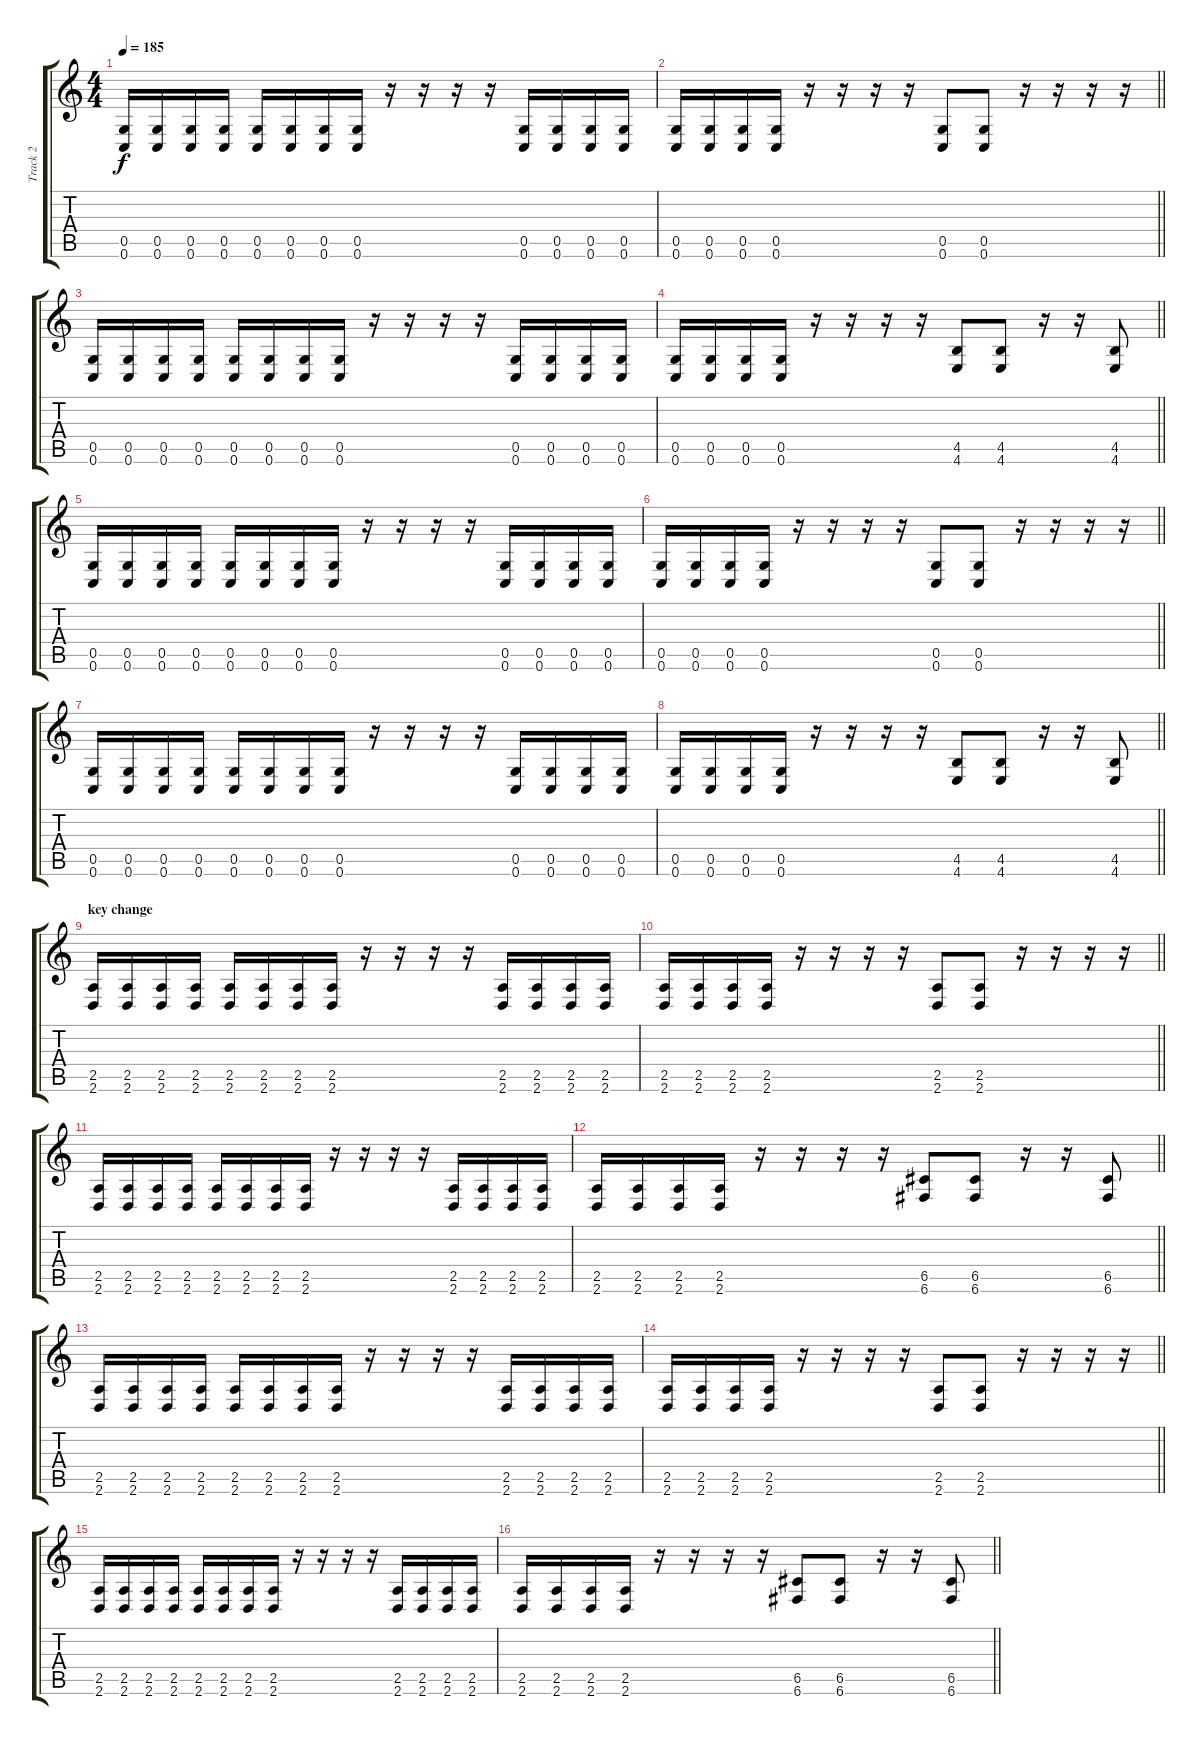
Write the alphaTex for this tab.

\track ("Track 2" "Track 2") {instrument distortionguitar}
\staff {score tabs}
\tuning (D4 A3 F3 C3 G2 C2) {hide}
\ts (4 4)
\tempo 185
\clef g2
\ks c
(0.5 0.6).16{dy f} (0.5 0.6).16 (0.5 0.6).16 (0.5 0.6).16 (0.5 0.6).16 (0.5 0.6).16 (0.5 0.6).16 (0.5 0.6).16 r.16 r.16 r.16 r.16 (0.5 0.6).16 (0.5 0.6).16 (0.5 0.6).16 (0.5 0.6).16 |
\barLineRight lightlight
(0.5 0.6).16 (0.5 0.6).16 (0.5 0.6).16 (0.5 0.6).16 r.16 r.16 r.16 r.16 (0.5 0.6).8 (0.5 0.6).8 r.16 r.16 r.16 r.16 |
(0.5 0.6).16 (0.5 0.6).16 (0.5 0.6).16 (0.5 0.6).16 (0.5 0.6).16 (0.5 0.6).16 (0.5 0.6).16 (0.5 0.6).16 r.16 r.16 r.16 r.16 (0.5 0.6).16 (0.5 0.6).16 (0.5 0.6).16 (0.5 0.6).16 |
\barLineRight lightlight
(0.5 0.6).16 (0.5 0.6).16 (0.5 0.6).16 (0.5 0.6).16 r.16 r.16 r.16 r.16 (4.5 4.6).8 (4.5 4.6).8 r.16 r.16 (4.5 4.6).8 |
(0.5 0.6).16 (0.5 0.6).16 (0.5 0.6).16 (0.5 0.6).16 (0.5 0.6).16 (0.5 0.6).16 (0.5 0.6).16 (0.5 0.6).16 r.16 r.16 r.16 r.16 (0.5 0.6).16 (0.5 0.6).16 (0.5 0.6).16 (0.5 0.6).16 |
\barLineRight lightlight
(0.5 0.6).16 (0.5 0.6).16 (0.5 0.6).16 (0.5 0.6).16 r.16 r.16 r.16 r.16 (0.5 0.6).8 (0.5 0.6).8 r.16 r.16 r.16 r.16 |
(0.5 0.6).16 (0.5 0.6).16 (0.5 0.6).16 (0.5 0.6).16 (0.5 0.6).16 (0.5 0.6).16 (0.5 0.6).16 (0.5 0.6).16 r.16 r.16 r.16 r.16 (0.5 0.6).16 (0.5 0.6).16 (0.5 0.6).16 (0.5 0.6).16 |
\barLineRight lightlight
(0.5 0.6).16 (0.5 0.6).16 (0.5 0.6).16 (0.5 0.6).16 r.16 r.16 r.16 r.16 (4.5 4.6).8 (4.5 4.6).8 r.16 r.16 (4.5 4.6).8 |
\section ("" "key change")
(2.5 2.6).16 (2.5 2.6).16 (2.5 2.6).16 (2.5 2.6).16 (2.5 2.6).16 (2.5 2.6).16 (2.5 2.6).16 (2.5 2.6).16 r.16 r.16 r.16 r.16 (2.5 2.6).16 (2.5 2.6).16 (2.5 2.6).16 (2.5 2.6).16 |
\barLineRight lightlight
(2.5 2.6).16 (2.5 2.6).16 (2.5 2.6).16 (2.5 2.6).16 r.16 r.16 r.16 r.16 (2.5 2.6).8 (2.5 2.6).8 r.16 r.16 r.16 r.16 |
(2.5 2.6).16 (2.5 2.6).16 (2.5 2.6).16 (2.5 2.6).16 (2.5 2.6).16 (2.5 2.6).16 (2.5 2.6).16 (2.5 2.6).16 r.16 r.16 r.16 r.16 (2.5 2.6).16 (2.5 2.6).16 (2.5 2.6).16 (2.5 2.6).16 |
\barLineRight lightlight
(2.5 2.6).16 (2.5 2.6).16 (2.5 2.6).16 (2.5 2.6).16 r.16 r.16 r.16 r.16 (6.5 6.6).8 (6.5 6.6).8 r.16 r.16 (6.5 6.6).8 |
(2.5 2.6).16 (2.5 2.6).16 (2.5 2.6).16 (2.5 2.6).16 (2.5 2.6).16 (2.5 2.6).16 (2.5 2.6).16 (2.5 2.6).16 r.16 r.16 r.16 r.16 (2.5 2.6).16 (2.5 2.6).16 (2.5 2.6).16 (2.5 2.6).16 |
\barLineRight lightlight
(2.5 2.6).16 (2.5 2.6).16 (2.5 2.6).16 (2.5 2.6).16 r.16 r.16 r.16 r.16 (2.5 2.6).8 (2.5 2.6).8 r.16 r.16 r.16 r.16 |
(2.5 2.6).16 (2.5 2.6).16 (2.5 2.6).16 (2.5 2.6).16 (2.5 2.6).16 (2.5 2.6).16 (2.5 2.6).16 (2.5 2.6).16 r.16 r.16 r.16 r.16 (2.5 2.6).16 (2.5 2.6).16 (2.5 2.6).16 (2.5 2.6).16 |
\barLineRight lightlight
(2.5 2.6).16 (2.5 2.6).16 (2.5 2.6).16 (2.5 2.6).16 r.16 r.16 r.16 r.16 (6.5 6.6).8 (6.5 6.6).8 r.16 r.16 (6.5 6.6).8
